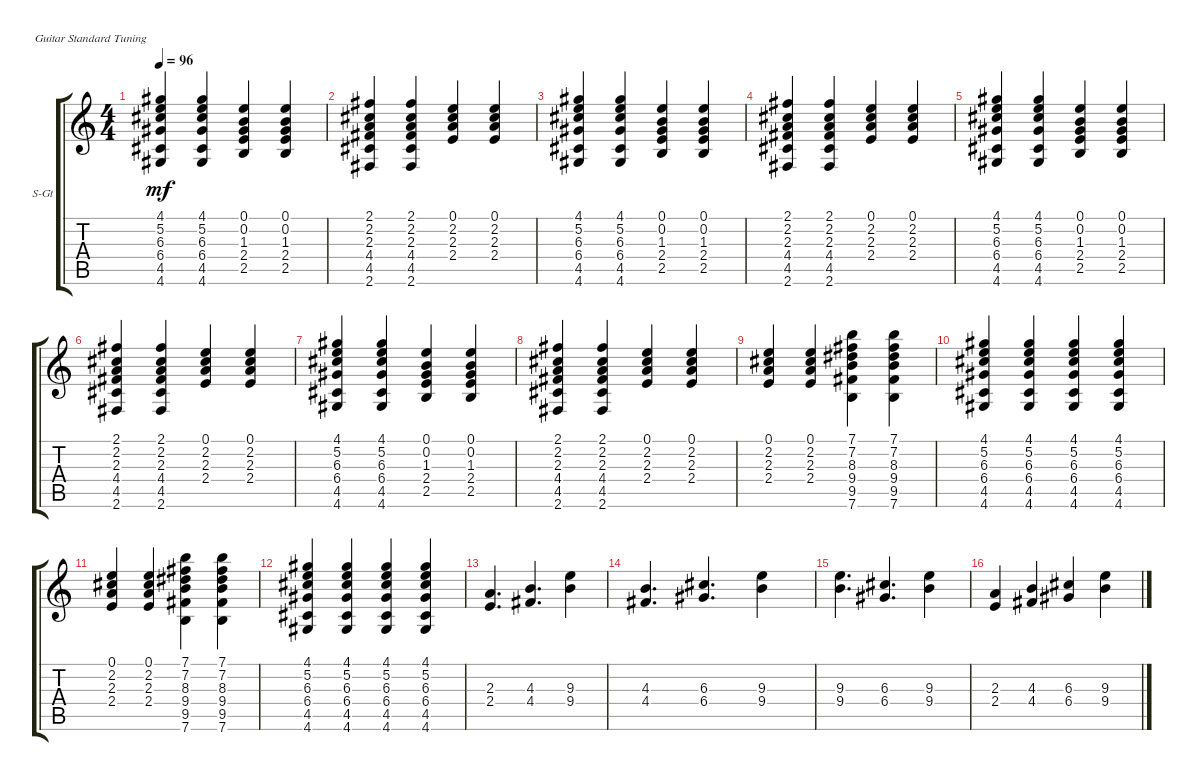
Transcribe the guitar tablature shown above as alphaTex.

\bracketExtendMode groupsimilarinstruments
\firstSystemTrackNameOrientation horizontal
\otherSystemsTrackNameOrientation horizontal
\track ("Track 2" "S-Gt") {instrument electricgrandpiano}
\staff {score tabs}
\tuning (E4 B3 G3 D3 A2 E2)
\displaytranspose 12
\ts (4 4)
\tempo 96
\clef g2
\ks c
(5.2 6.3 4.1 6.4 4.5 4.6).4{dy mf} (5.2 6.3 4.1 6.4 4.5 4.6).4 (1.3 2.4 2.5 0.2 0.1).4 (1.3 2.4 2.5 0.2 0.1).4 |
(2.2 2.3 2.1 4.4 4.5 2.6).4 (2.2 2.3 2.1 4.4 4.5 2.6).4 (2.3 2.4 2.2 0.1).4 (2.3 2.4 2.2 0.1).4 |
(5.2 6.3 4.1 6.4 4.5 4.6).4 (5.2 6.3 4.1 6.4 4.5 4.6).4 (1.3 2.4 2.5 0.2 0.1).4 (1.3 2.4 2.5 0.2 0.1).4 |
(2.2 2.3 2.1 4.4 4.5 2.6).4 (2.2 2.3 2.1 4.4 4.5 2.6).4 (2.3 2.4 2.2 0.1).4 (2.3 2.4 2.2 0.1).4 |
(5.2 6.3 4.1 6.4 4.5 4.6).4 (5.2 6.3 4.1 6.4 4.5 4.6).4 (1.3 2.4 2.5 0.2 0.1).4 (1.3 2.4 2.5 0.2 0.1).4 |
(2.2 2.3 2.1 4.4 4.5 2.6).4 (2.2 2.3 2.1 4.4 4.5 2.6).4 (2.3 2.4 2.2 0.1).4 (2.3 2.4 2.2 0.1).4 |
(5.2 6.3 4.1 6.4 4.5 4.6).4 (5.2 6.3 4.1 6.4 4.5 4.6).4 (1.3 2.4 2.5 0.2 0.1).4 (1.3 2.4 2.5 0.2 0.1).4 |
(2.2 2.3 2.1 4.4 4.5 2.6).4 (2.2 2.3 2.1 4.4 4.5 2.6).4 (2.3 2.4 2.2 0.1).4 (2.3 2.4 2.2 0.1).4 |
(2.3 2.4 2.2 0.1).4 (2.3 2.4 2.2 0.1).4 (8.3 9.4 7.2 7.1 9.5 7.6).4 (8.3 9.4 7.2 7.1 9.5 7.6).4 |
(5.2 6.3 4.1 6.4 4.5 4.6).4 (5.2 6.3 4.1 6.4 4.5 4.6).4 (5.2 6.3 4.1 6.4 4.5 4.6).4 (5.2 6.3 4.1 6.4 4.5 4.6).4 |
(2.3 2.4 2.2 0.1).4 (2.3 2.4 2.2 0.1).4 (8.3 9.4 7.2 7.1 9.5 7.6).4 (8.3 9.4 7.2 7.1 9.5 7.6).4 |
(5.2 6.3 4.1 6.4 4.5 4.6).4 (5.2 6.3 4.1 6.4 4.5 4.6).4 (5.2 6.3 4.1 6.4 4.5 4.6).4 (5.2 6.3 4.1 6.4 4.5 4.6).4 |
(2.3 2.4).4{d} (4.3 4.4).4{d} (9.3 9.4).4 |
(4.3 4.4).4{d} (6.4 6.3).4{d} (9.3 9.4).4 |
(9.4 9.3).4{d} (6.4 6.3).4{d} (9.3 9.4).4 |
(2.3 2.4).4 (4.3 4.4).4 (6.4 6.3).4 (9.3 9.4).4
